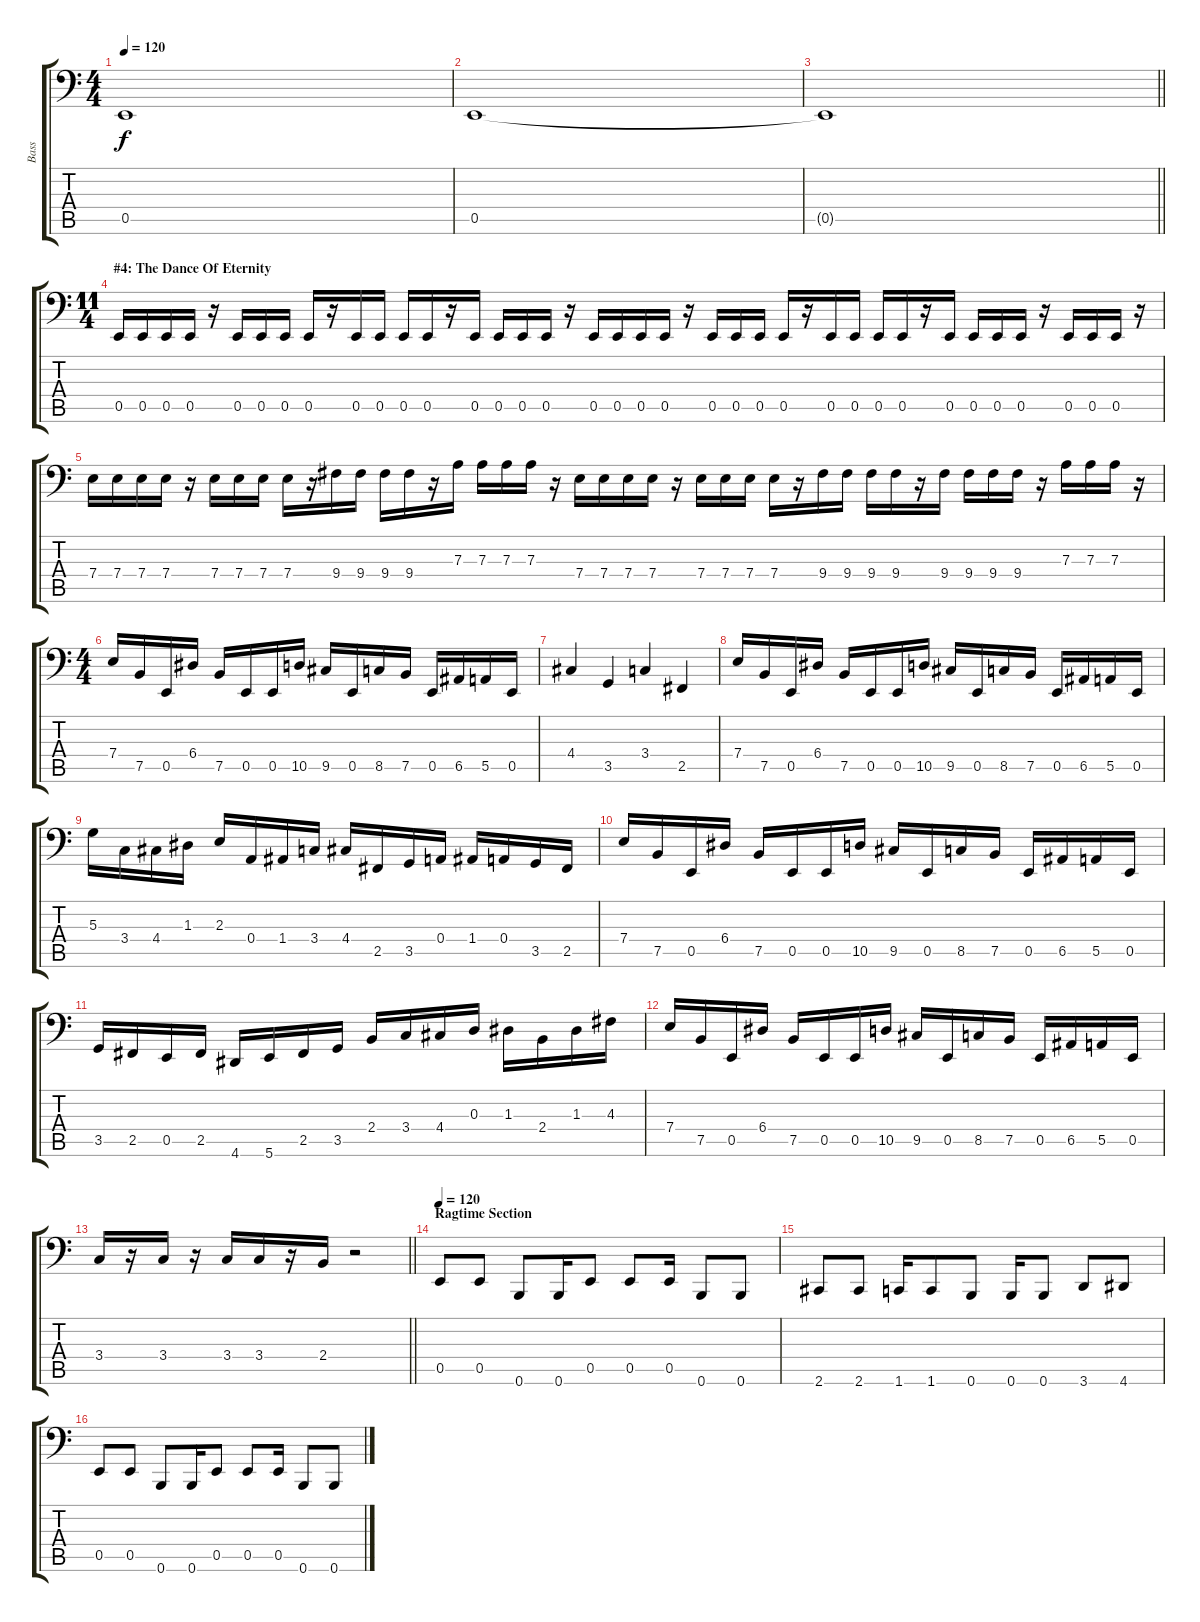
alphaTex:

\track ("Bass" "Bass") {instrument electricbassfinger}
\staff {score tabs}
\tuning (C3 G2 D2 A1 E1 B0) {hide}
\ts (4 4)
\tempo 120
\clef f4
\ks c
0.5{t}.1{dy f} |
0.5.1 |
\barLineRight lightlight
0.5{t}.1 |
\ts (11 4)
\section ("" "#4: The Dance Of Eternity")
0.5.16 0.5.16 0.5.16 0.5.16 r.16 0.5.16 0.5.16 0.5.16 0.5.16 r.16 0.5.16 0.5.16 0.5.16 0.5.16 r.16 0.5.16 0.5.16 0.5.16 0.5.16 r.16 0.5.16 0.5.16 0.5.16 0.5.16 r.16 0.5.16 0.5.16 0.5.16 0.5.16 r.16 0.5.16 0.5.16 0.5.16 0.5.16 r.16 0.5.16 0.5.16 0.5.16 0.5.16 r.16 0.5.16 0.5.16 0.5.16 r.16 |
7.4.16 7.4.16 7.4.16 7.4.16 r.16 7.4.16 7.4.16 7.4.16 7.4.16 r.16 9.4.16 9.4.16 9.4.16 9.4.16 r.16 7.3.16 7.3.16 7.3.16 7.3.16 r.16 7.4.16 7.4.16 7.4.16 7.4.16 r.16 7.4.16 7.4.16 7.4.16 7.4.16 r.16 9.4.16 9.4.16 9.4.16 9.4.16 r.16 9.4.16 9.4.16 9.4.16 9.4.16 r.16 7.3.16 7.3.16 7.3.16 r.16 |
\ts (4 4)
7.4.16 7.5.16 0.5.16 6.4.16 7.5.16 0.5.16 0.5.16 10.5.16 9.5.16 0.5.16 8.5.16 7.5.16 0.5.16 6.5.16 5.5.16 0.5.16 |
4.4.4 3.5.4 3.4.4 2.5.4 |
7.4.16 7.5.16 0.5.16 6.4.16 7.5.16 0.5.16 0.5.16 10.5.16 9.5.16 0.5.16 8.5.16 7.5.16 0.5.16 6.5.16 5.5.16 0.5.16 |
5.3.16 3.4.16 4.4.16 1.3.16 2.3.16 0.4.16 1.4.16 3.4.16 4.4.16 2.5.16 3.5.16 0.4.16 1.4.16 0.4.16 3.5.16 2.5.16 |
7.4.16 7.5.16 0.5.16 6.4.16 7.5.16 0.5.16 0.5.16 10.5.16 9.5.16 0.5.16 8.5.16 7.5.16 0.5.16 6.5.16 5.5.16 0.5.16 |
3.5.16 2.5.16 0.5.16 2.5.16 4.6.16 5.6.16 2.5.16 3.5.16 2.4.16 3.4.16 4.4.16 0.3.16 1.3.16 2.4.16 1.3.16 4.3.16 |
7.4.16 7.5.16 0.5.16 6.4.16 7.5.16 0.5.16 0.5.16 10.5.16 9.5.16 0.5.16 8.5.16 7.5.16 0.5.16 6.5.16 5.5.16 0.5.16 |
\barLineRight lightlight
3.4.16 r.16 3.4.16 r.16 3.4.16 3.4.16 r.16 2.4.16 r.2 |
\section ("" "Ragtime Section")
\tempo 120
0.5.8 0.5.8 0.6.8 0.6.16 0.5.8 0.5.8 0.5.16 0.6.8 0.6.8 |
2.6.8 2.6.8 1.6.16 1.6.8 0.6.8 0.6.16 0.6.8 3.6.8 4.6.8 |
0.5.8 0.5.8 0.6.8 0.6.16 0.5.8 0.5.8 0.5.16 0.6.8 0.6.8
